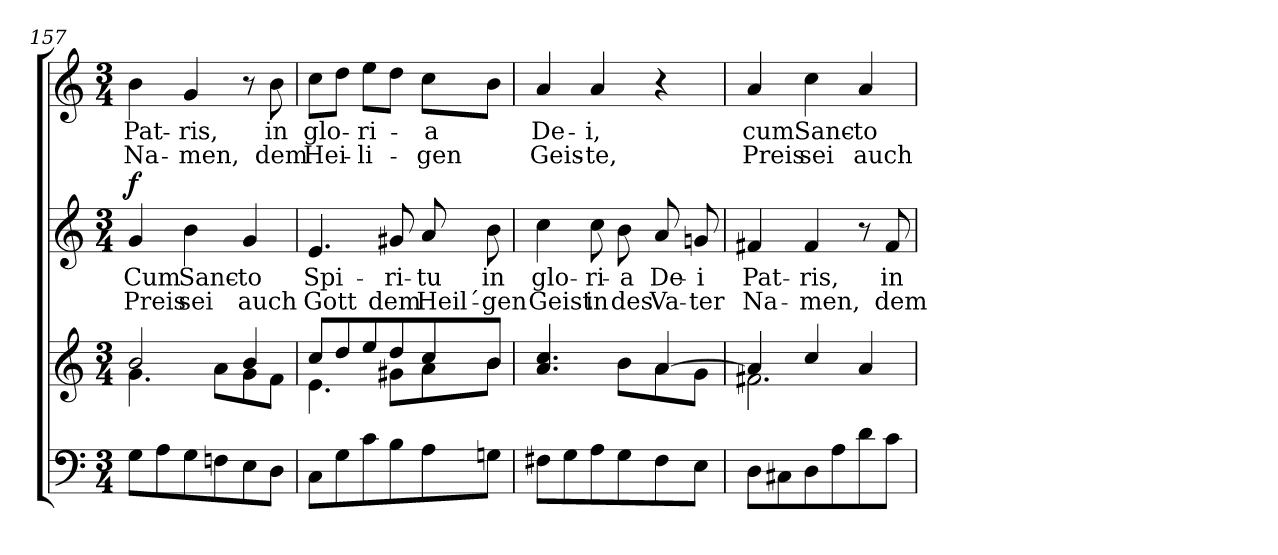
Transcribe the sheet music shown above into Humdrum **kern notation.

**kern	**kern	**kern	**text	**text	**dynam	**kern	**text	**text
*part3	*part3	*part2	*part2	*part2	*part2	*part1	*part1	*part1
*staff4	*staff3	*staff2	*staff2	*staff2	*staff2	*staff1	*staff1	*staff1
*clefF4	*clefG2	*clefG2	*	*	*	*clefG2	*	*
*k[]	*k[]	*k[]	*	*	*	*k[]	*	*
*C:	*C:	*C:	*	*	*	*C:	*	*
*M3/4	*M3/4	*M3/4	*	*	*	*M3/4	*	*
=157	=157	=157	=157	=157	=157	=157	=157	=157
*	*^	*	*	*	*	*	*	*
!	!	!	!	!LO:LY:b	!LO:LY:b	!LO:DY:a	!	!LO:LY:b	!LO:LY:b
8G\L	2b/	4.g\	4g/	Cum	Preis	f	4b\	Pat-	Na-
8A\	.	.	.	.	.	.	.	.	.
!	!	!	!	!LO:LY:b	!LO:LY:b	!	!	!LO:LY:b	!LO:LY:b
8G\	.	.	4b\	Sanc-	sei	.	4g/	-ris,	-men,
8Fn\	.	8a\L	.	.	.	.	.	.	.
!	!	!	!	!LO:LY:b	!LO:LY:b	!	!	!	!
8E\	4b/	8g\	4g/	-to	auch	.	8r	.	.
!	!	!	!	!	!	!	!	!LO:LY:b	!LO:LY:b
8D\J	.	8f\J	.	.	.	.	8b\	in	dem
!!LO:PB:g=z
=158	=158	=158	=158	=158	=158	=158	=158	=158	=158
!	!	!	!	!LO:LY:b	!LO:LY:b	!	!	!LO:LY:b	!LO:LY:b
8C\L	8cc/L	4.e\	4.e/	Spi-	Gott	.	8cc\L	glo-	Hei-
8G\	8dd/	.	.	.	.	.	8dd\J	.	.
!	!	!	!	!	!	!	!	!LO:LY:b	!LO:LY:b
8c\	8ee/	.	.	.	.	.	8ee\L	-ri-	-li-
!	!	!	!	!LO:LY:b	!LO:LY:b	!	!	!	!
8B\	8dd/	8g#X\L	8g#X/	-ri-	dem	.	8dd\J	.	.
!	!	!	!	!LO:LY:b	!LO:LY:b	!	!	!LO:LY:b	!LO:LY:b
8A\	8cc/	8a\	8a/	-tu	Heil´-	.	8cc\L	-a	-gen
!	!	!	!	!LO:LY:b	!LO:LY:b	!	!	!	!
8Gn\J	8b/J	8b\J	8b\	in	-gen	.	8b\J	.	.
=159	=159	=159	=159	=159	=159	=159	=159	=159	=159
!	!	!	!	!LO:LY:b	!LO:LY:b	!	!	!LO:LY:b	!LO:LY:b
8F#X\L	4.a/ 4.cc/	4.ryy	4cc\	glo-	Geist	.	4a/	De-	Geis-
8G\	.	.	.	.	.	.	.	.	.
!	!	!	!	!LO:LY:b	!LO:LY:b	!	!	!LO:LY:b	!LO:LY:b
8A\	.	.	8cc\	-ri-	in	.	4a/	-i,	-te,
!	!	!	!	!LO:LY:b	!LO:LY:b	!	!	!	!
8G\	8ryy	8b\L	8b\	-a	des	.	.	.	.
!	!	!	!	!LO:LY:b	!LO:LY:b	!	!	!	!
8F#\	[>4a/	8a\	8a/	De-	Va-	.	4r	.	.
!	!	!	!	!LO:LY:b	!LO:LY:b	!	!	!	!
8E\J	.	8g\J	8gn/	-i	-ter	.	.	.	.
=160	=160	=160	=160	=160	=160	=160	=160	=160	=160
!	!	!	!	!LO:LY:b	!LO:LY:b	!	!	!LO:LY:b	!LO:LY:b
8D\L	4a/]	2.f#X\	4f#X/	Pat-	Na-	.	4a/	cum	Preis
8C#X\	.	.	.	.	.	.	.	.	.
!	!	!	!	!LO:LY:b	!LO:LY:b	!	!	!LO:LY:b	!LO:LY:b
8D\	4cc/	.	4f#/	-ris,	-men,	.	4cc\	Sanc-	sei
8A\	.	.	.	.	.	.	.	.	.
!	!	!	!	!	!	!	!	!LO:LY:b	!LO:LY:b
8d\	4a/	.	8r	.	.	.	4a/	-to	auch
!	!	!	!	!LO:LY:b	!LO:LY:b	!	!	!	!
8c\J	.	.	8f#/	in	dem	.	.	.	.
*	*v	*v	*	*	*	*	*	*	*
=	=	=	=	=	=	=	=	=
*-	*-	*-	*-	*-	*-	*-	*-	*-
